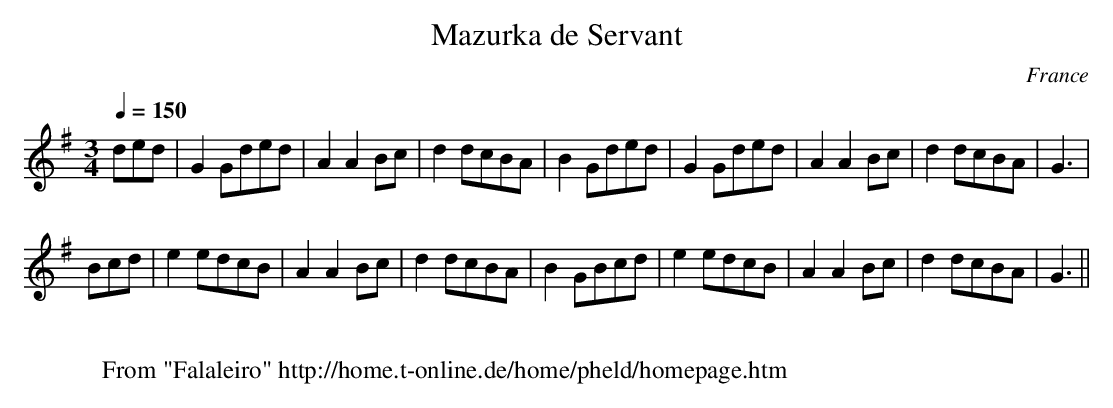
X:1
T:Mazurka de Servant
M:3/4
L:1/8
Q:1/4=150
O:France
K:G
ded|G2 Gded|A2A2 Bc|d2 dcBA|B2 Gded|G2 Gded|A2A2 Bc|d2 dcBA|G3|
Bcd|e2 edcB|A2A2 Bc|d2 dcBA|B2 GBcd|e2 edcB|A2A2 Bc|d2 dcBA|G3||
W:
W: From "Falaleiro" http://home.t-online.de/home/pheld/homepage.htm
